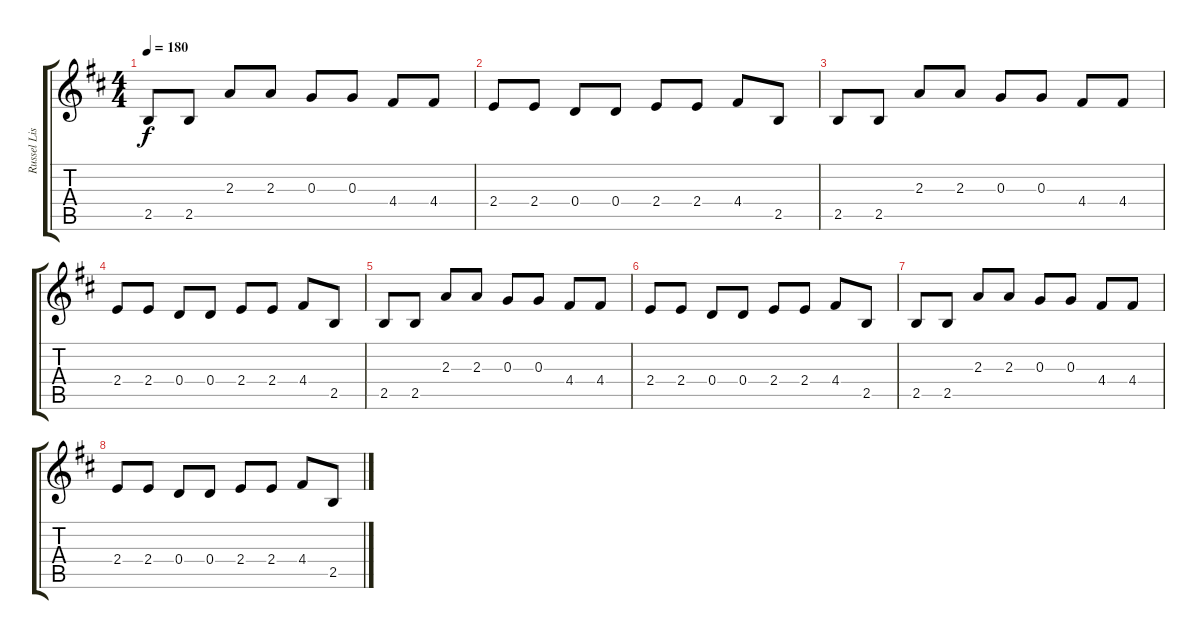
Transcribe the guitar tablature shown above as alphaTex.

\track ("Russel Lissack" "Russel Lis") {instrument overdrivenguitar}
\staff {score tabs}
\tuning (E4 B3 G3 D3 A2 E2) {hide}
\ts (4 4)
\tempo 180
\clef g2
\ks d
2.5.8{dy f} 2.5.8 2.3.8 2.3.8 0.3.8 0.3.8 4.4.8 4.4.8 |
2.4.8 2.4.8 0.4.8 0.4.8 2.4.8 2.4.8 4.4.8 2.5.8 |
2.5.8 2.5.8 2.3.8 2.3.8 0.3.8 0.3.8 4.4.8 4.4.8 |
2.4.8 2.4.8 0.4.8 0.4.8 2.4.8 2.4.8 4.4.8 2.5.8 |
2.5.8 2.5.8 2.3.8 2.3.8 0.3.8 0.3.8 4.4.8 4.4.8 |
2.4.8 2.4.8 0.4.8 0.4.8 2.4.8 2.4.8 4.4.8 2.5.8 |
2.5.8 2.5.8 2.3.8 2.3.8 0.3.8 0.3.8 4.4.8 4.4.8 |
2.4.8 2.4.8 0.4.8 0.4.8 2.4.8 2.4.8 4.4.8 2.5.8
